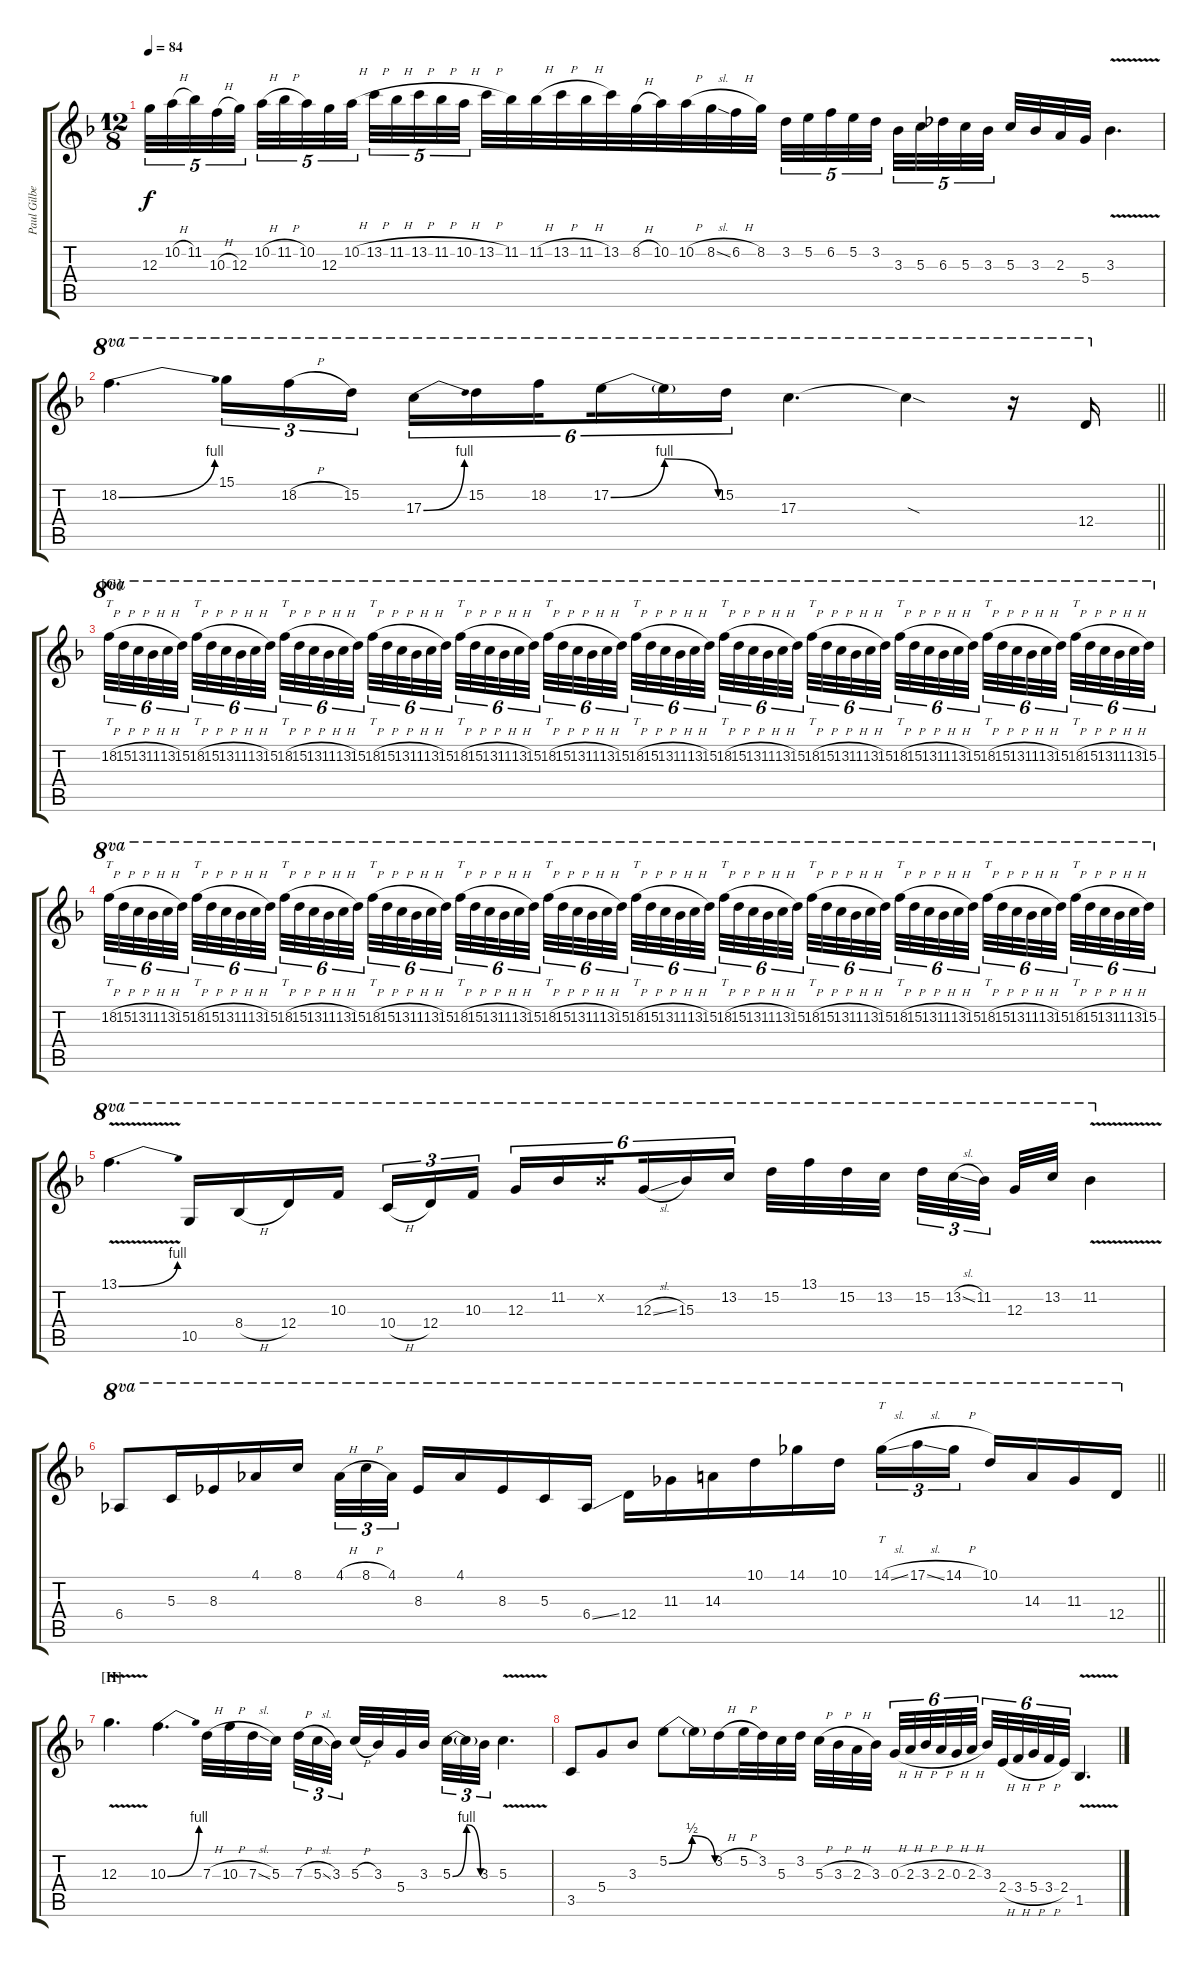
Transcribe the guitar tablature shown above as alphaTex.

\track ("Paul Gilbert" "Paul Gilbe") {instrument distortionguitar}
\staff {score tabs}
\tuning (E4 B3 G3 D3 A2 E2) {hide}
\ts (12 8)
\tempo 84
\clef g2
\ks dminor
12.3.32{tu (5 4) dy f} 10.2{h}.32{tu (5 4)} 11.2.32{tu (5 4)} 10.3{h}.32{tu (5 4)} 12.3.32{tu (5 4) beam splitsecondary} 10.2{h}.32{tu (5 4)} 11.2{h}.32{tu (5 4)} 10.2.32{tu (5 4)} 12.3.32{tu (5 4)} 10.2{h}.32{tu (5 4) beam splitsecondary} 13.2{h}.32{tu (5 4)} 11.2{h}.32{tu (5 4)} 13.2{h}.32{tu (5 4)} 11.2{h}.32{tu (5 4)} 10.2{h}.32{tu (5 4)} 13.2{h}.32 11.2.32 11.2{h}.32 13.2{h}.32 11.2{h}.32 13.2.32 8.2{h}.32 10.2.32 10.2{h}.32 8.2{sl}.32 6.2{h}.32 8.2.32 3.2.32{tu (5 4)} 5.2.32{tu (5 4)} 6.2.32{tu (5 4)} 5.2.32{tu (5 4)} 3.2.32{tu (5 4) beam splitsecondary} 3.3.32{tu (5 4)} 5.3.32{tu (5 4)} 6.3.32{tu (5 4)} 5.3.32{tu (5 4)} 3.3.32{tu (5 4) beam splitsecondary} 5.3.32 3.3.32 2.3.32 5.4.32 3.3{v}.4{d} |
\barLineRight lightlight
18.2{be (bend 0 0 60 4)}.4{d ot 8va} 15.1.16{tu (3 2) ot 8va} 18.2{h}.16{tu (3 2) ot 8va} 15.2.16{tu (3 2) ot 8va beam splitsecondary} 17.3{be (bend 0 0 60 4)}.16{tu (6 4) ot 8va} 15.2.16{tu (6 4) ot 8va} 18.2.16{tu (6 4) ot 8va beam splitsecondary} 17.2{be (bendrelease 0 0 10 4 10 4 60 0)}.16{tu (6 4) ot 8va} 17.2{t}.16{tu (6 4) ot 8va} 15.2.16{tu (6 4) ot 8va} 17.3.4{d ot 8va} 17.3{sod t}.4{ot 8va} r.16{ot 8va} 12.4.16{ot 8va} |
\section ("" "[G]")
18.2{h}.32{tt tu (6 4) ot 8va} 15.2{h}.32{tu (6 4) ot 8va} 13.2{h}.32{tu (6 4) ot 8va beam splitsecondary} 11.2{h}.32{tu (6 4) ot 8va} 13.2{h}.32{tu (6 4) ot 8va} 15.2.32{tu (6 4) ot 8va beam splitsecondary} 18.2{h}.32{tt tu (6 4) ot 8va} 15.2{h}.32{tu (6 4) ot 8va} 13.2{h}.32{tu (6 4) ot 8va beam splitsecondary} 11.2{h}.32{tu (6 4) ot 8va} 13.2{h}.32{tu (6 4) ot 8va} 15.2.32{tu (6 4) ot 8va beam splitsecondary} 18.2{h}.32{tt tu (6 4) ot 8va} 15.2{h}.32{tu (6 4) ot 8va} 13.2{h}.32{tu (6 4) ot 8va beam splitsecondary} 11.2{h}.32{tu (6 4) ot 8va} 13.2{h}.32{tu (6 4) ot 8va} 15.2.32{tu (6 4) ot 8va} 18.2{h}.32{tt tu (6 4) ot 8va} 15.2{h}.32{tu (6 4) ot 8va} 13.2{h}.32{tu (6 4) ot 8va beam splitsecondary} 11.2{h}.32{tu (6 4) ot 8va} 13.2{h}.32{tu (6 4) ot 8va} 15.2.32{tu (6 4) ot 8va beam splitsecondary} 18.2{h}.32{tt tu (6 4) ot 8va} 15.2{h}.32{tu (6 4) ot 8va} 13.2{h}.32{tu (6 4) ot 8va beam splitsecondary} 11.2{h}.32{tu (6 4) ot 8va} 13.2{h}.32{tu (6 4) ot 8va} 15.2.32{tu (6 4) ot 8va beam splitsecondary} 18.2{h}.32{tt tu (6 4) ot 8va} 15.2{h}.32{tu (6 4) ot 8va} 13.2{h}.32{tu (6 4) ot 8va beam splitsecondary} 11.2{h}.32{tu (6 4) ot 8va} 13.2{h}.32{tu (6 4) ot 8va} 15.2.32{tu (6 4) ot 8va} 18.2{h}.32{tt tu (6 4) ot 8va} 15.2{h}.32{tu (6 4) ot 8va} 13.2{h}.32{tu (6 4) ot 8va beam splitsecondary} 11.2{h}.32{tu (6 4) ot 8va} 13.2{h}.32{tu (6 4) ot 8va} 15.2.32{tu (6 4) ot 8va beam splitsecondary} 18.2{h}.32{tt tu (6 4) ot 8va} 15.2{h}.32{tu (6 4) ot 8va} 13.2{h}.32{tu (6 4) ot 8va beam splitsecondary} 11.2{h}.32{tu (6 4) ot 8va} 13.2{h}.32{tu (6 4) ot 8va} 15.2.32{tu (6 4) ot 8va beam splitsecondary} 18.2{h}.32{tt tu (6 4) ot 8va} 15.2{h}.32{tu (6 4) ot 8va} 13.2{h}.32{tu (6 4) ot 8va beam splitsecondary} 11.2{h}.32{tu (6 4) ot 8va} 13.2{h}.32{tu (6 4) ot 8va} 15.2.32{tu (6 4) ot 8va} 18.2{h}.32{tt tu (6 4) ot 8va} 15.2{h}.32{tu (6 4) ot 8va} 13.2{h}.32{tu (6 4) ot 8va beam splitsecondary} 11.2{h}.32{tu (6 4) ot 8va} 13.2{h}.32{tu (6 4) ot 8va} 15.2.32{tu (6 4) ot 8va beam splitsecondary} 18.2{h}.32{tt tu (6 4) ot 8va} 15.2{h}.32{tu (6 4) ot 8va} 13.2{h}.32{tu (6 4) ot 8va beam splitsecondary} 11.2{h}.32{tu (6 4) ot 8va} 13.2{h}.32{tu (6 4) ot 8va} 15.2.32{tu (6 4) ot 8va beam splitsecondary} 18.2{h}.32{tt tu (6 4) ot 8va} 15.2{h}.32{tu (6 4) ot 8va} 13.2{h}.32{tu (6 4) ot 8va beam splitsecondary} 11.2{h}.32{tu (6 4) ot 8va} 13.2{h}.32{tu (6 4) ot 8va} 15.2.32{tu (6 4) ot 8va} |
18.2{h}.32{tt tu (6 4) ot 8va} 15.2{h}.32{tu (6 4) ot 8va} 13.2{h}.32{tu (6 4) ot 8va beam splitsecondary} 11.2{h}.32{tu (6 4) ot 8va} 13.2{h}.32{tu (6 4) ot 8va} 15.2.32{tu (6 4) ot 8va beam splitsecondary} 18.2{h}.32{tt tu (6 4) ot 8va} 15.2{h}.32{tu (6 4) ot 8va} 13.2{h}.32{tu (6 4) ot 8va beam splitsecondary} 11.2{h}.32{tu (6 4) ot 8va} 13.2{h}.32{tu (6 4) ot 8va} 15.2.32{tu (6 4) ot 8va beam splitsecondary} 18.2{h}.32{tt tu (6 4) ot 8va} 15.2{h}.32{tu (6 4) ot 8va} 13.2{h}.32{tu (6 4) ot 8va beam splitsecondary} 11.2{h}.32{tu (6 4) ot 8va} 13.2{h}.32{tu (6 4) ot 8va} 15.2.32{tu (6 4) ot 8va} 18.2{h}.32{tt tu (6 4) ot 8va} 15.2{h}.32{tu (6 4) ot 8va} 13.2{h}.32{tu (6 4) ot 8va beam splitsecondary} 11.2{h}.32{tu (6 4) ot 8va} 13.2{h}.32{tu (6 4) ot 8va} 15.2.32{tu (6 4) ot 8va beam splitsecondary} 18.2{h}.32{tt tu (6 4) ot 8va} 15.2{h}.32{tu (6 4) ot 8va} 13.2{h}.32{tu (6 4) ot 8va beam splitsecondary} 11.2{h}.32{tu (6 4) ot 8va} 13.2{h}.32{tu (6 4) ot 8va} 15.2.32{tu (6 4) ot 8va beam splitsecondary} 18.2{h}.32{tt tu (6 4) ot 8va} 15.2{h}.32{tu (6 4) ot 8va} 13.2{h}.32{tu (6 4) ot 8va beam splitsecondary} 11.2{h}.32{tu (6 4) ot 8va} 13.2{h}.32{tu (6 4) ot 8va} 15.2.32{tu (6 4) ot 8va} 18.2{h}.32{tt tu (6 4) ot 8va} 15.2{h}.32{tu (6 4) ot 8va} 13.2{h}.32{tu (6 4) ot 8va beam splitsecondary} 11.2{h}.32{tu (6 4) ot 8va} 13.2{h}.32{tu (6 4) ot 8va} 15.2.32{tu (6 4) ot 8va beam splitsecondary} 18.2{h}.32{tt tu (6 4) ot 8va} 15.2{h}.32{tu (6 4) ot 8va} 13.2{h}.32{tu (6 4) ot 8va beam splitsecondary} 11.2{h}.32{tu (6 4) ot 8va} 13.2{h}.32{tu (6 4) ot 8va} 15.2.32{tu (6 4) ot 8va beam splitsecondary} 18.2{h}.32{tt tu (6 4) ot 8va} 15.2{h}.32{tu (6 4) ot 8va} 13.2{h}.32{tu (6 4) ot 8va beam splitsecondary} 11.2{h}.32{tu (6 4) ot 8va} 13.2{h}.32{tu (6 4) ot 8va} 15.2.32{tu (6 4) ot 8va} 18.2{h}.32{tt tu (6 4) ot 8va} 15.2{h}.32{tu (6 4) ot 8va} 13.2{h}.32{tu (6 4) ot 8va beam splitsecondary} 11.2{h}.32{tu (6 4) ot 8va} 13.2{h}.32{tu (6 4) ot 8va} 15.2.32{tu (6 4) ot 8va beam splitsecondary} 18.2{h}.32{tt tu (6 4) ot 8va} 15.2{h}.32{tu (6 4) ot 8va} 13.2{h}.32{tu (6 4) ot 8va beam splitsecondary} 11.2{h}.32{tu (6 4) ot 8va} 13.2{h}.32{tu (6 4) ot 8va} 15.2.32{tu (6 4) ot 8va beam splitsecondary} 18.2{h}.32{tt tu (6 4) ot 8va} 15.2{h}.32{tu (6 4) ot 8va} 13.2{h}.32{tu (6 4) ot 8va beam splitsecondary} 11.2{h}.32{tu (6 4) ot 8va} 13.2{h}.32{tu (6 4) ot 8va} 15.2.32{tu (6 4) ot 8va} |
13.1{be (bend 0 0 60 4) v}.4{d ot 8va} 10.5.16{ot 8va} 8.4{h}.16{ot 8va} 12.4.16{ot 8va} 10.3.16{ot 8va beam splitsecondary} 10.4{h}.16{tu (3 2) ot 8va} 12.4.16{tu (3 2) ot 8va} 10.3.16{tu (3 2) ot 8va} 12.3.16{tu (6 4) ot 8va} 11.2.16{tu (6 4) ot 8va} 11.2{x}.16{tu (6 4) ot 8va beam splitsecondary} 12.3{sl}.16{tu (6 4) ot 8va} 15.3.16{tu (6 4) ot 8va} 13.2.16{tu (6 4) ot 8va beam splitsecondary} 15.2.32{ot 8va} 13.1.32{ot 8va} 15.2.32{ot 8va} 13.2.32{ot 8va} 15.2.32{tu (3 2) ot 8va} 13.2{sl}.32{tu (3 2) ot 8va} 11.2.32{tu (3 2) ot 8va beam splitsecondary} 12.3.32{ot 8va} 13.2.32{ot 8va} 11.2{v}.4{ot 8va} |
\barLineRight lightlight
6.4.8{ot 8va} 5.3.16{ot 8va} 8.3.16{ot 8va} 4.1.16{ot 8va} 8.1.16{ot 8va} 4.1{h}.32{tu (3 2) ot 8va} 8.1{h}.32{tu (3 2) ot 8va} 4.1.32{tu (3 2) ot 8va beam splitsecondary} 8.3.16{ot 8va} 4.1.16{ot 8va} 8.3.16{ot 8va} 5.3.16{ot 8va} 6.4{ss}.16{ot 8va} 12.4.16{ot 8va} 11.3.16{ot 8va} 14.3.16{ot 8va} 10.1.16{ot 8va} 14.1.16{ot 8va} 10.1.16{ot 8va} 14.1{sl}.16{tt tu (3 2) ot 8va} 17.1{sl}.16{tu (3 2) ot 8va} 14.1{h}.16{tu (3 2) ot 8va beam splitsecondary} 10.1.16{ot 8va} 14.3.16{ot 8va} 11.3.16{ot 8va} 12.4.16{ot 8va} |
\section ("" "[H]")
12.3{v}.4{d} 10.3{be (bend 0 0 60 4)}.4{d} 7.3{h}.32 10.3{h}.32 7.3{sl}.32 5.3.32{beam splitsecondary} 7.3{h}.32{tu (3 2)} 5.3{sl}.32{tu (3 2)} 3.3.32{tu (3 2) beam splitsecondary} 5.3{h}.32 3.3.32 5.4.32 3.3.32{beam splitsecondary} 5.3{be (bendrelease 0 0 10 4 10 4 60 0)}.32{tu (3 2)} 5.3{t}.32{tu (3 2)} 3.3.32{tu (3 2)} 5.3{v}.4{d} |
3.5.8 5.4.8 3.3.8 5.2{be (bendrelease 0 0 10 2 10 2 60 0)}.8 5.2{t}.16 3.2{h}.16 5.2{h}.32 3.2.32 5.3.32 3.2.32 5.3{h}.32 3.3{h}.32 2.3{h}.32 3.3.32{beam splitsecondary} 0.3{h}.32{tu (6 4)} 2.3{h}.32{tu (6 4)} 3.3{h}.32{tu (6 4) beam splitsecondary} 2.3{h}.32{tu (6 4)} 0.3{h}.32{tu (6 4)} 2.3{h}.32{tu (6 4) beam splitsecondary} 3.3.32{tu (6 4)} 2.4{h}.32{tu (6 4)} 3.4{h}.32{tu (6 4) beam splitsecondary} 5.4{h}.32{tu (6 4)} 3.4{h}.32{tu (6 4)} 2.4.32{tu (6 4)} 1.5{v}.4{d}
